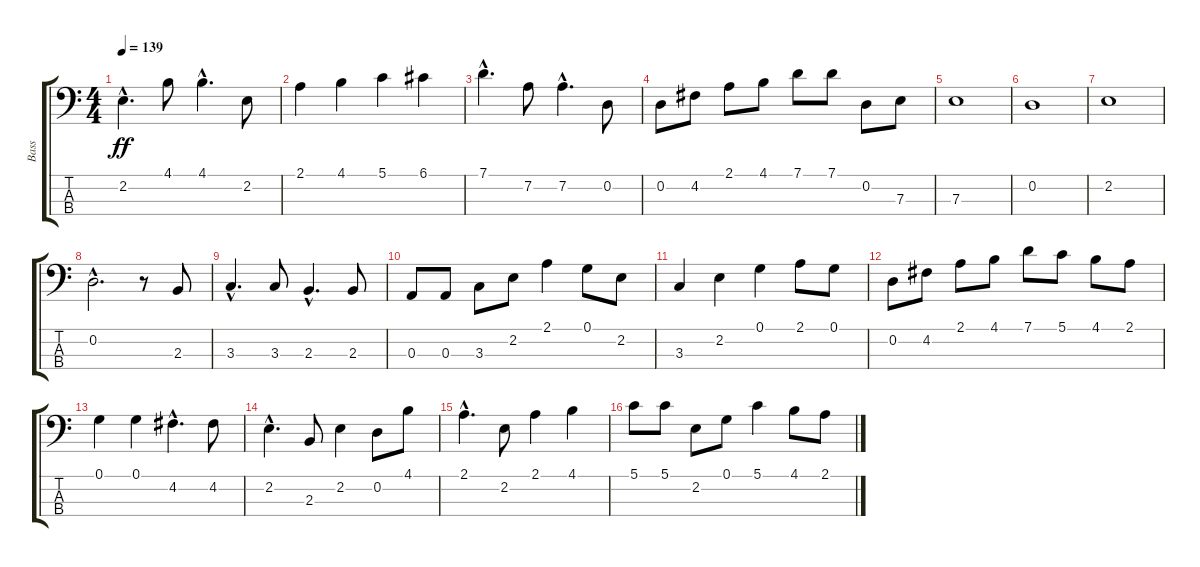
\track ("Bass" "Bass") {instrument electricbasspick}
\staff {score tabs}
\tuning (G2 D2 A1 E1) {hide}
\ts (4 4)
\tempo 139
\clef f4
\ks c
2.2{hac}.4{d dy ff} 4.1.8 4.1{hac}.4{d} 2.2.8 |
2.1.4 4.1.4 5.1.4 6.1.4 |
7.1{hac}.4{d} 7.2.8 7.2{hac}.4{d} 0.2.8 |
0.2.8 4.2.8 2.1.8 4.1.8 7.1.8 7.1.8 0.2.8 7.3.8 |
7.3.1 |
0.2.1 |
2.2.1 |
0.2{hac}.2{d} r.8 2.3.8 |
3.3{hac}.4{d} 3.3.8 2.3{hac}.4{d} 2.3.8 |
0.3.8 0.3.8 3.3.8 2.2.8 2.1.4 0.1.8 2.2.8 |
3.3.4 2.2.4 0.1.4 2.1.8 0.1.8 |
0.2.8 4.2.8 2.1.8 4.1.8 7.1.8 5.1.8 4.1.8 2.1.8 |
0.1.4 0.1.4 4.2{hac}.4{d} 4.2.8 |
2.2{hac}.4{d} 2.3.8 2.2.4 0.2.8 4.1.8 |
2.1{hac}.4{d} 2.2.8 2.1.4 4.1.4 |
5.1.8 5.1.8 2.2.8 0.1.8 5.1.4 4.1.8 2.1.8
